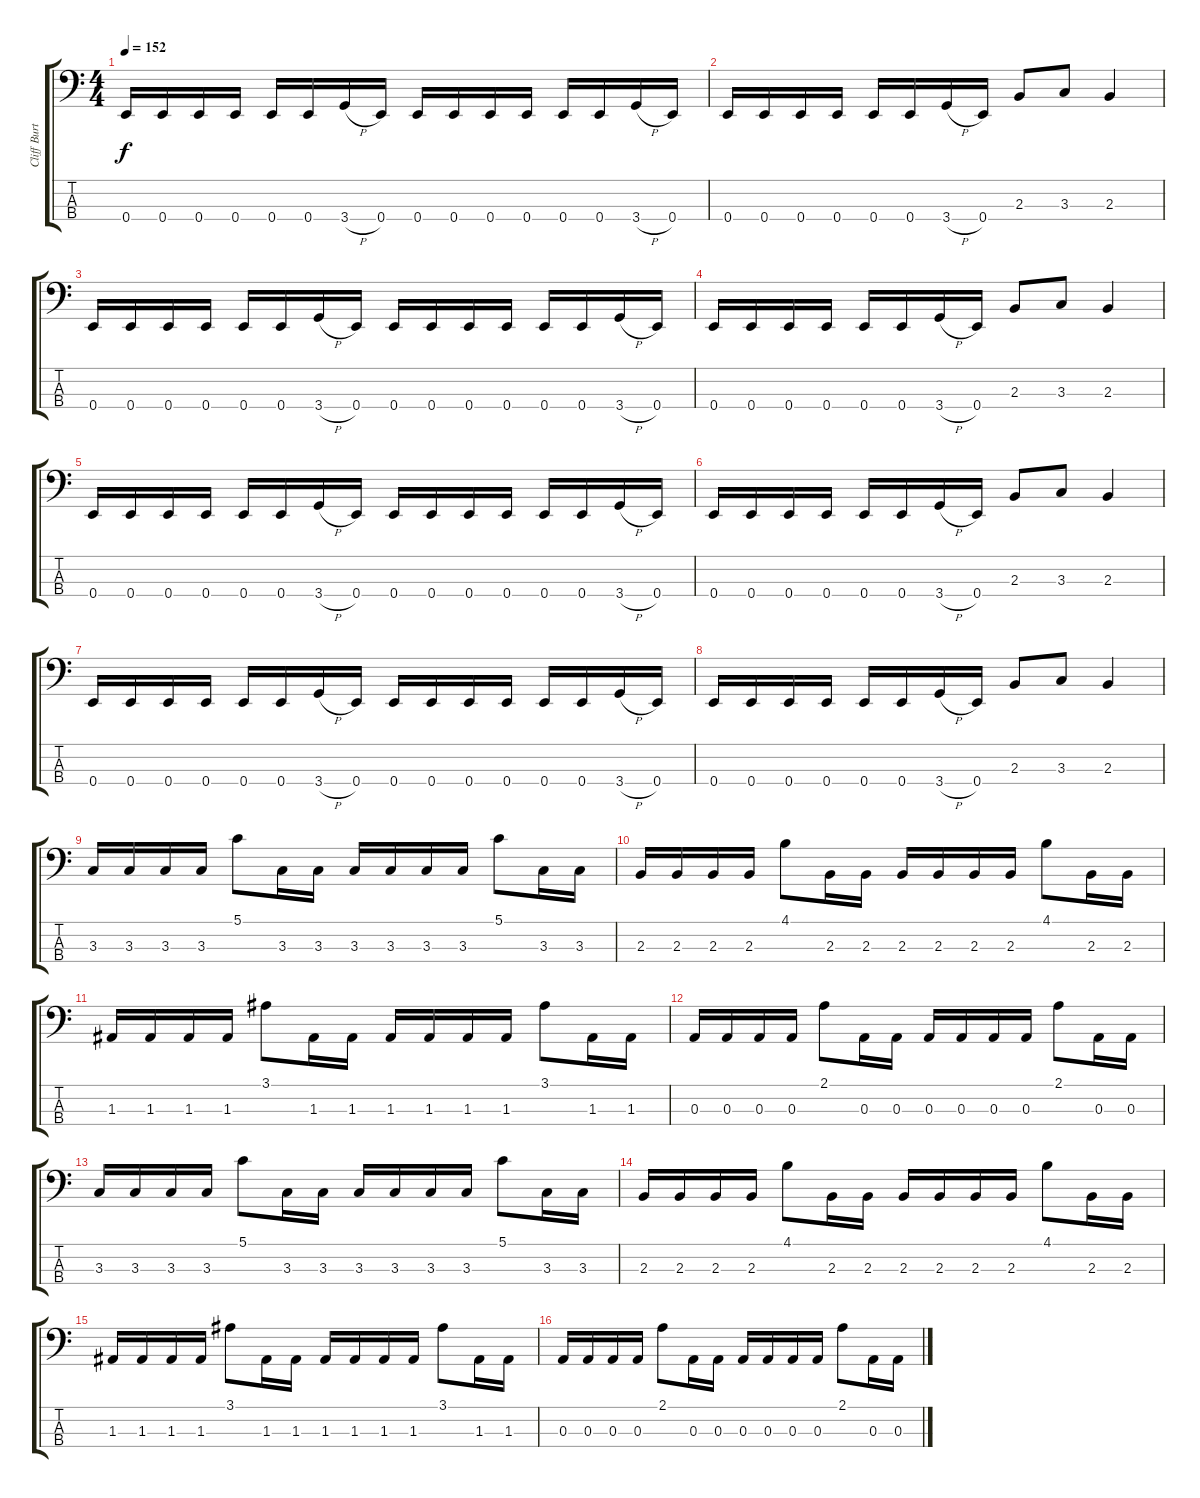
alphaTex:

\track ("Cliff Burton" "Cliff Burt") {instrument electricbassfinger}
\staff {score tabs}
\tuning (G2 D2 A1 E1) {hide}
\ts (4 4)
\tempo 152
\clef f4
\ks c
0.4.16{dy f} 0.4.16 0.4.16 0.4.16 0.4.16 0.4.16 3.4{h}.16 0.4.16 0.4.16 0.4.16 0.4.16 0.4.16 0.4.16 0.4.16 3.4{h}.16 0.4.16 |
0.4.16 0.4.16 0.4.16 0.4.16 0.4.16 0.4.16 3.4{h}.16 0.4.16 2.3.8 3.3.8 2.3.4 |
0.4.16 0.4.16 0.4.16 0.4.16 0.4.16 0.4.16 3.4{h}.16 0.4.16 0.4.16 0.4.16 0.4.16 0.4.16 0.4.16 0.4.16 3.4{h}.16 0.4.16 |
0.4.16 0.4.16 0.4.16 0.4.16 0.4.16 0.4.16 3.4{h}.16 0.4.16 2.3.8 3.3.8 2.3.4 |
0.4.16 0.4.16 0.4.16 0.4.16 0.4.16 0.4.16 3.4{h}.16 0.4.16 0.4.16 0.4.16 0.4.16 0.4.16 0.4.16 0.4.16 3.4{h}.16 0.4.16 |
0.4.16 0.4.16 0.4.16 0.4.16 0.4.16 0.4.16 3.4{h}.16 0.4.16 2.3.8 3.3.8 2.3.4 |
0.4.16 0.4.16 0.4.16 0.4.16 0.4.16 0.4.16 3.4{h}.16 0.4.16 0.4.16 0.4.16 0.4.16 0.4.16 0.4.16 0.4.16 3.4{h}.16 0.4.16 |
0.4.16 0.4.16 0.4.16 0.4.16 0.4.16 0.4.16 3.4{h}.16 0.4.16 2.3.8 3.3.8 2.3.4 |
3.3.16 3.3.16 3.3.16 3.3.16 5.1.8 3.3.16 3.3.16 3.3.16 3.3.16 3.3.16 3.3.16 5.1.8 3.3.16 3.3.16 |
2.3.16 2.3.16 2.3.16 2.3.16 4.1.8 2.3.16 2.3.16 2.3.16 2.3.16 2.3.16 2.3.16 4.1.8 2.3.16 2.3.16 |
1.3.16 1.3.16 1.3.16 1.3.16 3.1.8 1.3.16 1.3.16 1.3.16 1.3.16 1.3.16 1.3.16 3.1.8 1.3.16 1.3.16 |
0.3.16 0.3.16 0.3.16 0.3.16 2.1.8 0.3.16 0.3.16 0.3.16 0.3.16 0.3.16 0.3.16 2.1.8 0.3.16 0.3.16 |
3.3.16 3.3.16 3.3.16 3.3.16 5.1.8 3.3.16 3.3.16 3.3.16 3.3.16 3.3.16 3.3.16 5.1.8 3.3.16 3.3.16 |
2.3.16 2.3.16 2.3.16 2.3.16 4.1.8 2.3.16 2.3.16 2.3.16 2.3.16 2.3.16 2.3.16 4.1.8 2.3.16 2.3.16 |
1.3.16 1.3.16 1.3.16 1.3.16 3.1.8 1.3.16 1.3.16 1.3.16 1.3.16 1.3.16 1.3.16 3.1.8 1.3.16 1.3.16 |
0.3.16 0.3.16 0.3.16 0.3.16 2.1.8 0.3.16 0.3.16 0.3.16 0.3.16 0.3.16 0.3.16 2.1.8 0.3.16 0.3.16
